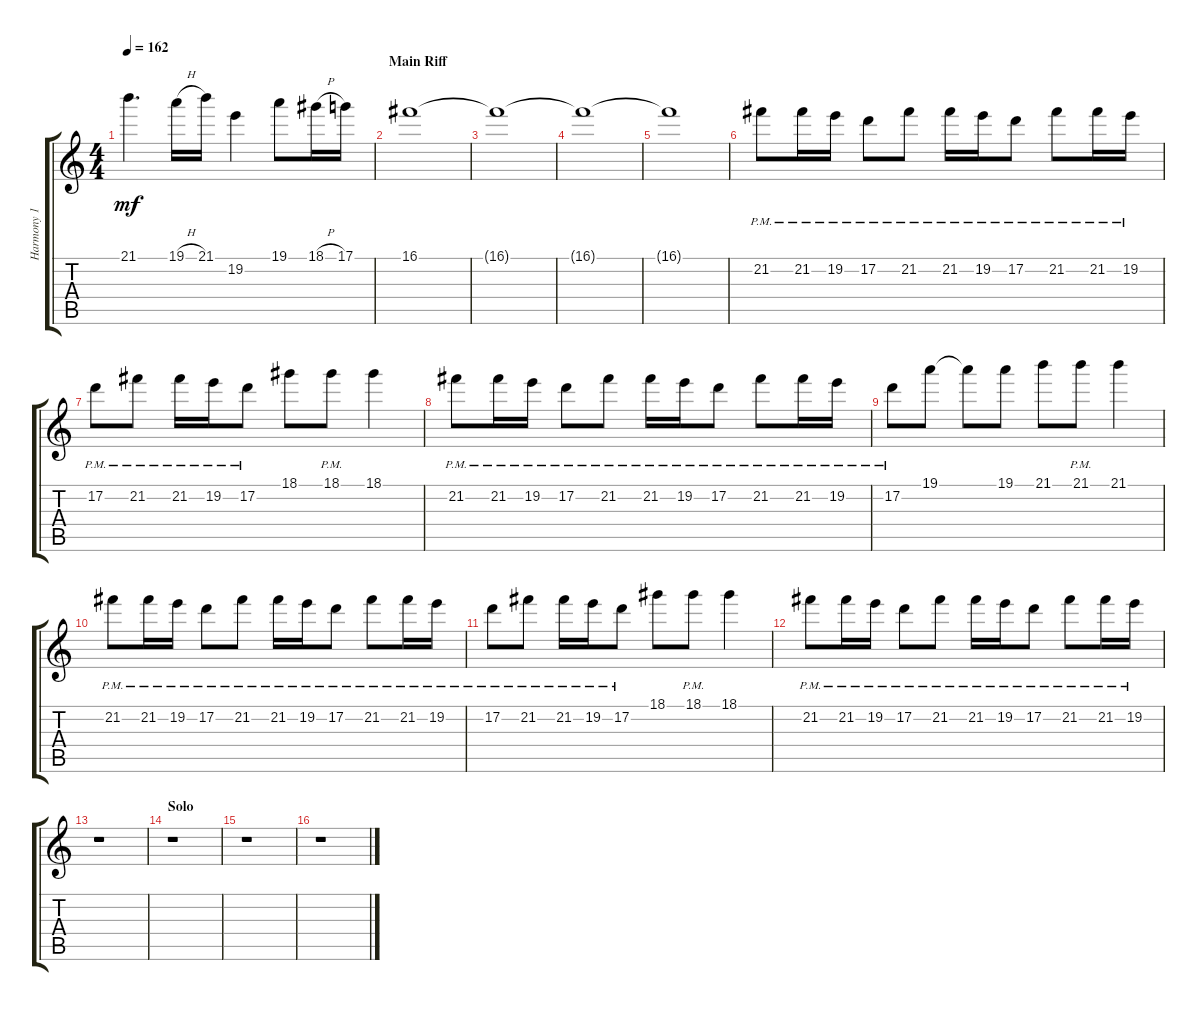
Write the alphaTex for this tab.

\track ("Harmony 1" "Harmony 1") {instrument overdrivenguitar}
\staff {score tabs}
\tuning (D4 A3 F3 C3 G2 C2) {hide}
\ts (4 4)
\tempo 162
\clef g2
\ks aminor
21.1.4{d dy mf} 19.1{h}.16 21.1.16 19.2.4 19.1.8 18.1{h}.16 17.1.16 |
\section ("" "Main Riff")
16.1.1 |
16.1{t}.1 |
16.1{t}.1 |
16.1{t}.1 |
21.2{pm}.8 21.2{pm}.16 19.2{pm}.16 17.2{pm}.8 21.2{pm}.8 21.2{pm}.16 19.2{pm}.16 17.2{pm}.8 21.2{pm}.8 21.2{pm}.16 19.2{pm}.16 |
17.2{pm}.8 21.2{pm}.8 21.2{pm}.16 19.2{pm}.16 17.2{pm}.8 18.1.8 18.1{pm}.8 18.1.4 |
21.2{pm}.8 21.2{pm}.16 19.2{pm}.16 17.2{pm}.8 21.2{pm}.8 21.2{pm}.16 19.2{pm}.16 17.2{pm}.8 21.2{pm}.8 21.2{pm}.16 19.2{pm}.16 |
17.2{pm}.8 19.1.8 19.1{t}.8 19.1.8 21.1.8 21.1{pm}.8 21.1.4 |
21.2{pm}.8 21.2{pm}.16 19.2{pm}.16 17.2{pm}.8 21.2{pm}.8 21.2{pm}.16 19.2{pm}.16 17.2{pm}.8 21.2{pm}.8 21.2{pm}.16 19.2{pm}.16 |
17.2{pm}.8 21.2{pm}.8 21.2{pm}.16 19.2{pm}.16 17.2{pm}.8 18.1.8 18.1{pm}.8 18.1.4 |
21.2{pm}.8 21.2{pm}.16 19.2{pm}.16 17.2{pm}.8 21.2{pm}.8 21.2{pm}.16 19.2{pm}.16 17.2{pm}.8 21.2{pm}.8 21.2{pm}.16 19.2{pm}.16 |
r.1 |
\section ("" "Solo")
r.1 |
r.1 |
r.1
